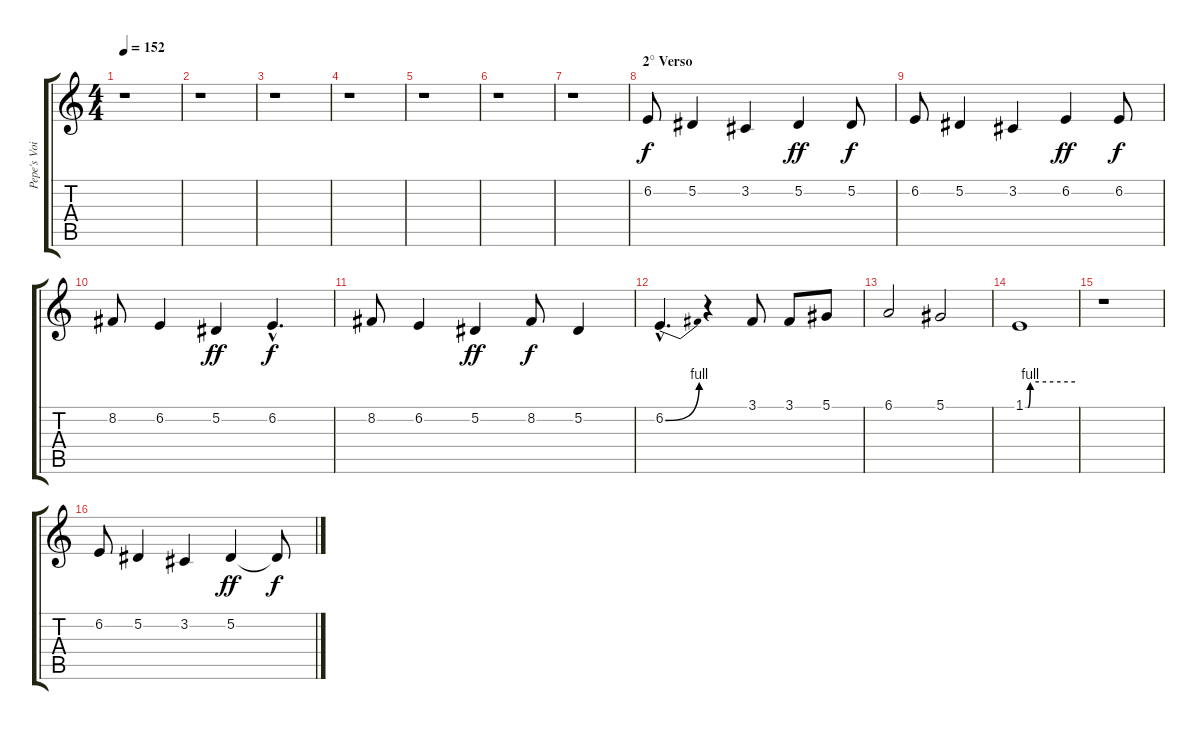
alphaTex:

\track ("Pepe's Voice" "Pepe's Voi") {instrument bassoon}
\staff {score tabs}
\tuning (Eb4 Bb3 Gb3 Db3 Ab2 Eb2) {hide}
\ts (4 4)
\tempo 152
\clef g2
\ks c
r.1{dy f} |
r.1 |
r.1 |
r.1 |
r.1 |
r.1 |
r.1 |
\section ("" "2° Verso ")
6.2.8 5.2.4 3.2.4 5.2.4{dy ff} 5.2.8{dy f} |
6.2.8 5.2.4 3.2.4 6.2.4{dy ff} 6.2.8{dy f} |
8.2.8 6.2.4 5.2.4{dy ff} 6.2{hac}.4{d dy f} |
8.2.8 6.2.4 5.2.4{dy ff} 8.2.8{dy f} 5.2.4 |
6.2{be (bend 0 0 60 4) hac}.4{d} r.4 3.1.8 3.1.8 5.1.8 |
6.1.2 5.1.2 |
1.1{be (custom 0 0 3 0 6 4 60 4)}.1 |
r.1 |
6.2.8 5.2.4 3.2.4 5.2.4{dy ff} 5.2{t}.8{dy f}
